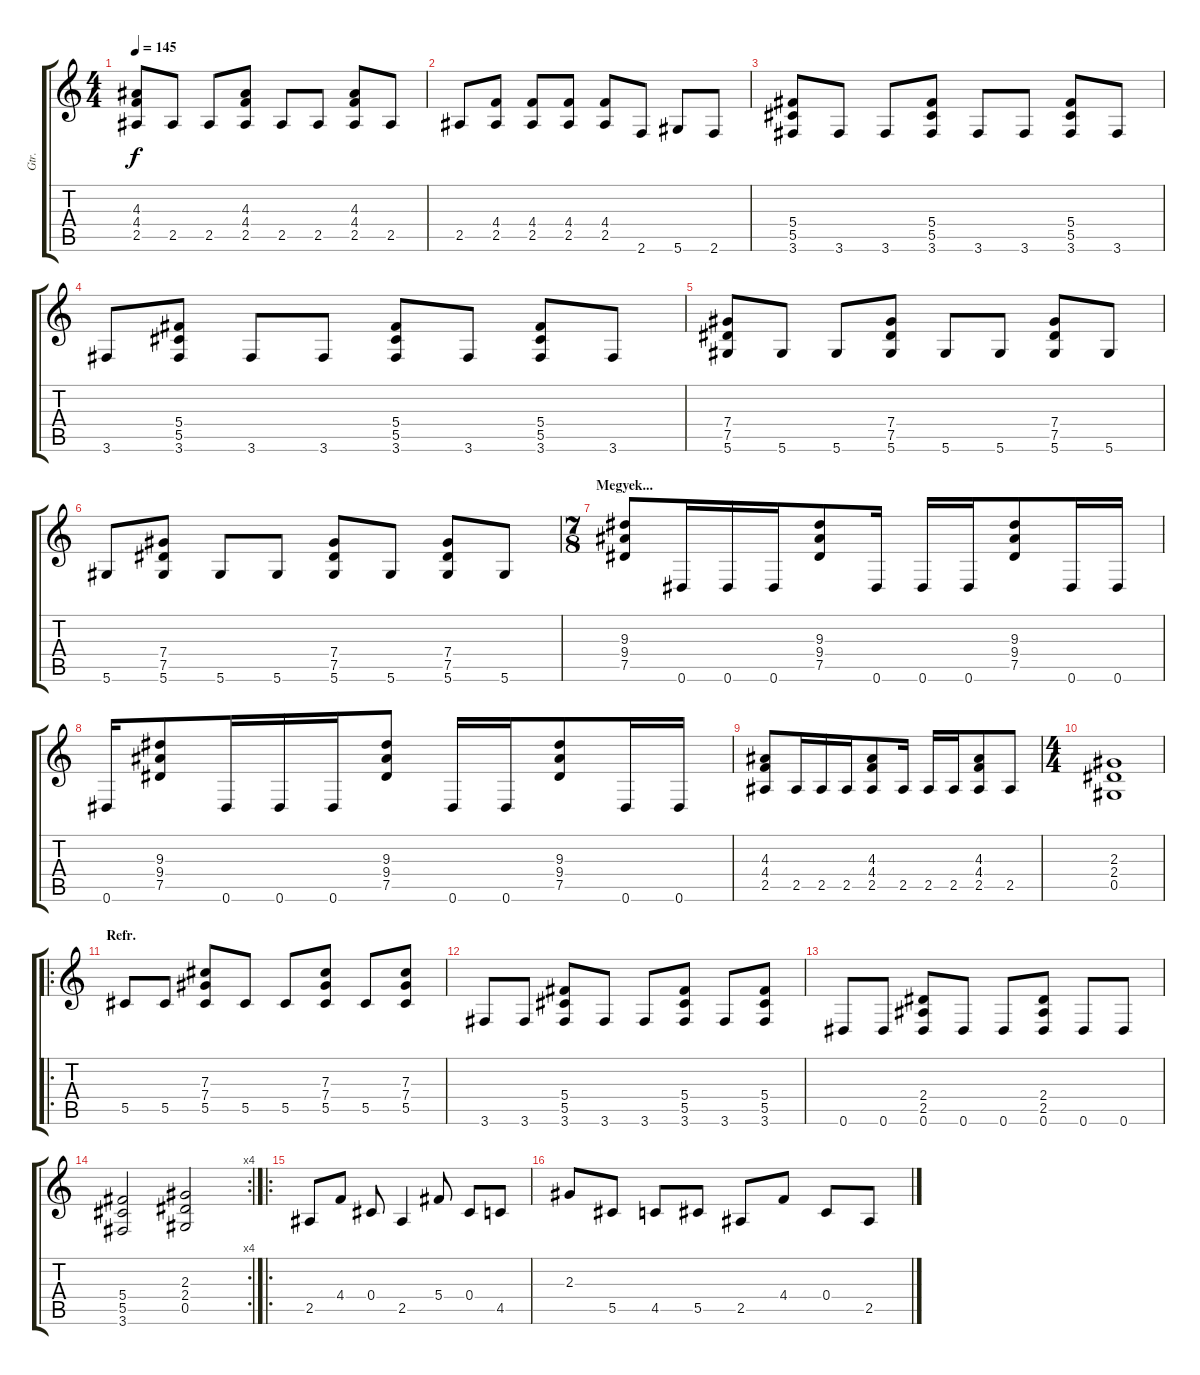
\track ("Gtr." "Gtr.") {instrument overdrivenguitar}
\staff {score tabs}
\tuning (Eb4 Bb3 Gb3 Db3 Ab2 Eb2) {hide}
\ts (4 4)
\tempo 145
\clef g2
\ks c
(4.3 4.4 2.5).8{dy f} 2.5.8 2.5.8 (4.3 4.4 2.5).8 2.5.8 2.5.8 (4.3 4.4 2.5).8 2.5.8 |
2.5.8 (4.4 2.5).8 (4.4 2.5).8 (4.4 2.5).8 (4.4 2.5).8 2.6.8 5.6.8 2.6.8 |
(5.4 5.5 3.6).8 3.6.8 3.6.8 (5.4 5.5 3.6).8 3.6.8 3.6.8 (5.4 5.5 3.6).8 3.6.8 |
3.6.8 (5.4 5.5 3.6).8 3.6.8 3.6.8 (5.4 5.5 3.6).8 3.6.8 (5.4 5.5 3.6).8 3.6.8 |
(7.4 7.5 5.6).8 5.6.8 5.6.8 (7.4 7.5 5.6).8 5.6.8 5.6.8 (7.4 7.5 5.6).8 5.6.8 |
5.6.8 (7.4 7.5 5.6).8 5.6.8 5.6.8 (7.4 7.5 5.6).8 5.6.8 (7.4 7.5 5.6).8 5.6.8 |
\ts (7 8)
\section ("" "Megyek...")
(9.3 9.4 7.5).8 0.6.16 0.6.16 0.6.16 (9.3 9.4 7.5).8 0.6.16 0.6.16 0.6.16 (9.3 9.4 7.5).8 0.6.16 0.6.16 |
0.6.16 (9.3 9.4 7.5).8 0.6.16 0.6.16 0.6.16 (9.3 9.4 7.5).8 0.6.16 0.6.16 (9.3 9.4 7.5).8 0.6.16 0.6.16 |
(4.3 4.4 2.5).8 2.5.16 2.5.16 2.5.16 (4.3 4.4 2.5).8 2.5.16 2.5.16 2.5.16 (4.3 4.4 2.5).8 2.5.8 |
\ts (4 4)
(2.3 2.4 0.5).1 |
\ro
\section ("" "Refr.")
5.5.8 5.5.8 (7.3 7.4 5.5).8 5.5.8 5.5.8 (7.3 7.4 5.5).8 5.5.8 (7.3 7.4 5.5).8 |
3.6.8 3.6.8 (5.4 5.5 3.6).8 3.6.8 3.6.8 (5.4 5.5 3.6).8 3.6.8 (5.4 5.5 3.6).8 |
0.6.8 0.6.8 (2.4 2.5 0.6).8 0.6.8 0.6.8 (2.4 2.5 0.6).8 0.6.8 0.6.8 |
\rc 4
(5.4 5.5 3.6).2 (2.3 2.4 0.5).2 |
\ro
2.5.8 4.4.8 0.4.8 2.5.4 5.4.8 0.4.8 4.5.8 |
2.3.8 5.5.8 4.5.8 5.5.8 2.5.8 4.4.8 0.4.8 2.5.8
